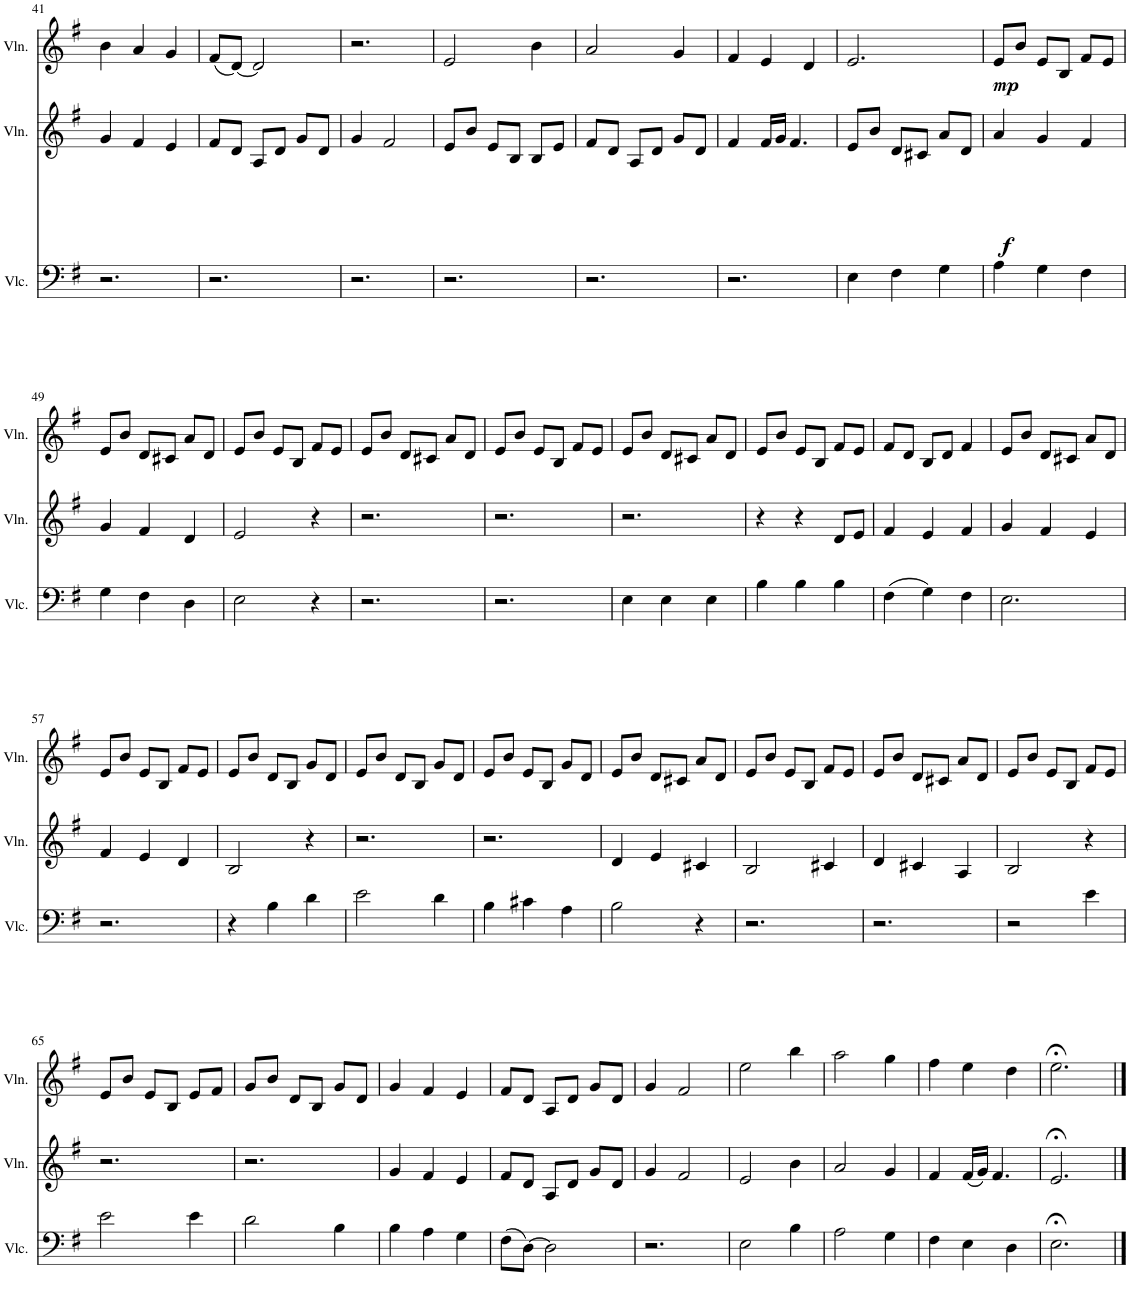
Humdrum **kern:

**kern	**kern	**dynam	**kern	**dynam
*part3	*part2	*part2	*part1	*part1
*staff3	*staff2	*staff2	*staff1	*staff1
*I"Violoncello	*I"Violin	*	*I"Violin	*
*I'Vlc.	*I'Vln.	*	*I'Vln.	*
!!LO:PB:g=z
*clefF4	*clefG2	*	*clefG2	*
*k[f#]	*k[f#]	*	*k[f#]	*
*M3/4	*M3/4	*	*M3/4	*
=41	=41	=41	=41	=41
2.r	4g/	.	4b\	.
.	4f#/	.	4a/	.
.	4e/	.	4g/	.
=42	=42	=42	=42	=42
2.r	8f#/L	.	(8f#/L	.
.	8d/J	.	[8d/J)	.
.	8A/L	.	2d/]	.
.	8d/J	.	.	.
.	8g/L	.	.	.
.	8d/J	.	.	.
=43	=43	=43	=43	=43
2.r	4g/	.	2.r	.
.	2f#/	.	.	.
=44	=44	=44	=44	=44
2.r	8e/L	.	2e/	.
.	8b/J	.	.	.
.	8e/L	.	.	.
.	8B/J	.	.	.
.	8B/L	.	4b\	.
.	8e/J	.	.	.
=45	=45	=45	=45	=45
2.r	8f#/L	.	2a/	.
.	8d/J	.	.	.
.	8A/L	.	.	.
.	8d/J	.	.	.
.	8g/L	.	4g/	.
.	8d/J	.	.	.
=46	=46	=46	=46	=46
2.r	4f#/	.	4f#/	.
.	16f#/LL	.	4e/	.
.	16g/JJ	.	.	.
.	4.f#/	.	.	.
.	.	.	4d/	.
=47	=47	=47	=47	=47
4E\	8e/L	.	2.e/	.
.	8b/J	.	.	.
4F#\	8d/L	.	.	.
.	8c#X/J	.	.	.
4G\	8a/L	.	.	.
.	8d/J	.	.	.
=48	=48	=48	=48	=48
!	!	!LO:DY:b	!	!LO:DY:b
4A\	4a/	f	8e/L	mp
.	.	.	8b/J	.
4G\	4g/	.	8e/L	.
.	.	.	8B/J	.
4F#\	4f#/	.	8f#/L	.
.	.	.	8e/J	.
!!LO:LB:g=z
=49	=49	=49	=49	=49
4G\	4g/	.	8e/L	.
.	.	.	8b/J	.
4F#\	4f#/	.	8d/L	.
.	.	.	8c#X/J	.
4D\	4d/	.	8a/L	.
.	.	.	8d/J	.
=50	=50	=50	=50	=50
2E\	2e/	.	8e/L	.
.	.	.	8b/J	.
.	.	.	8e/L	.
.	.	.	8B/J	.
4r	4r	.	8f#/L	.
.	.	.	8e/J	.
=51	=51	=51	=51	=51
2.r	2.r	.	8e/L	.
.	.	.	8b/J	.
.	.	.	8d/L	.
.	.	.	8c#X/J	.
.	.	.	8a/L	.
.	.	.	8d/J	.
=52	=52	=52	=52	=52
2.r	2.r	.	8e/L	.
.	.	.	8b/J	.
.	.	.	8e/L	.
.	.	.	8B/J	.
.	.	.	8f#/L	.
.	.	.	8e/J	.
=53	=53	=53	=53	=53
4E\	2.r	.	8e/L	.
.	.	.	8b/J	.
4E\	.	.	8d/L	.
.	.	.	8c#X/J	.
4E\	.	.	8a/L	.
.	.	.	8d/J	.
=54	=54	=54	=54	=54
4B\	4r	.	8e/L	.
.	.	.	8b/J	.
4B\	4r	.	8e/L	.
.	.	.	8B/J	.
4B\	8d/L	.	8f#/L	.
.	8e/J	.	8e/J	.
=55	=55	=55	=55	=55
(4F#\	4f#/	.	8f#/L	.
.	.	.	8d/J	.
4G\)	4e/	.	8B/L	.
.	.	.	8d/J	.
4F#\	4f#/	.	4f#/	.
=56	=56	=56	=56	=56
2.E\	4g/	.	8e/L	.
.	.	.	8b/J	.
.	4f#/	.	8d/L	.
.	.	.	8c#X/J	.
.	4e/	.	8a/L	.
.	.	.	8d/J	.
!!LO:LB:g=z
=57	=57	=57	=57	=57
2.r	4f#/	.	8e/L	.
.	.	.	8b/J	.
.	4e/	.	8e/L	.
.	.	.	8B/J	.
.	4d/	.	8f#/L	.
.	.	.	8e/J	.
=58	=58	=58	=58	=58
4r	2B/	.	8e/L	.
.	.	.	8b/J	.
4B\	.	.	8d/L	.
.	.	.	8B/J	.
4d\	4r	.	8g/L	.
.	.	.	8d/J	.
=59	=59	=59	=59	=59
2e\	2.r	.	8e/L	.
.	.	.	8b/J	.
.	.	.	8d/L	.
.	.	.	8B/J	.
4d\	.	.	8g/L	.
.	.	.	8d/J	.
=60	=60	=60	=60	=60
4B\	2.r	.	8e/L	.
.	.	.	8b/J	.
4c#X\	.	.	8e/L	.
.	.	.	8B/J	.
4A\	.	.	8g/L	.
.	.	.	8d/J	.
=61	=61	=61	=61	=61
2B\	4d/	.	8e/L	.
.	.	.	8b/J	.
.	4e/	.	8d/L	.
.	.	.	8c#X/J	.
4r	4c#X/	.	8a/L	.
.	.	.	8d/J	.
=62	=62	=62	=62	=62
2.r	2B/	.	8e/L	.
.	.	.	8b/J	.
.	.	.	8e/L	.
.	.	.	8B/J	.
.	4c#X/	.	8f#/L	.
.	.	.	8e/J	.
=63	=63	=63	=63	=63
2.r	4d/	.	8e/L	.
.	.	.	8b/J	.
.	4c#X/	.	8d/L	.
.	.	.	8c#X/J	.
.	4A/	.	8a/L	.
.	.	.	8d/J	.
=64	=64	=64	=64	=64
2r	2B/	.	8e/L	.
.	.	.	8b/J	.
.	.	.	8e/L	.
.	.	.	8B/J	.
4e\	4r	.	8f#/L	.
.	.	.	8e/J	.
!!LO:LB:g=z
=65	=65	=65	=65	=65
2e\	2.r	.	8e/L	.
.	.	.	8b/J	.
.	.	.	8e/L	.
.	.	.	8B/J	.
4e\	.	.	8e/L	.
.	.	.	8f#/J	.
=66	=66	=66	=66	=66
2d\	2.r	.	8g/L	.
.	.	.	8b/J	.
.	.	.	8d/L	.
.	.	.	8B/J	.
4B\	.	.	8g/L	.
.	.	.	8d/J	.
=67	=67	=67	=67	=67
4B\	4g/	.	4g/	.
4A\	4f#/	.	4f#/	.
4G\	4e/	.	4e/	.
=68	=68	=68	=68	=68
(8F#\L	8f#/L	.	8f#/L	.
[8D\J)	8d/J	.	8d/J	.
2D\]	8A/L	.	8A/L	.
.	8d/J	.	8d/J	.
.	8g/L	.	8g/L	.
.	8d/J	.	8d/J	.
=69	=69	=69	=69	=69
2.r	4g/	.	4g/	.
.	2f#/	.	2f#/	.
=70	=70	=70	=70	=70
2E\	2e/	.	2ee\	.
4B\	4b\	.	4bb\	.
=71	=71	=71	=71	=71
2A\	2a/	.	2aa\	.
4G\	4g/	.	4gg\	.
=72	=72	=72	=72	=72
4F#\	4f#/	.	4ff#\	.
4E\	(16f#/LL	.	4ee\	.
.	16g/JJ)	.	.	.
.	4.f#/	.	.	.
4D\	.	.	4dd\	.
=73	=73	=73	=73	=73
2.E;<\	2.e;</	.	2.ee;<\	.
==	==	==	==	==
*-	*-	*-	*-	*-
